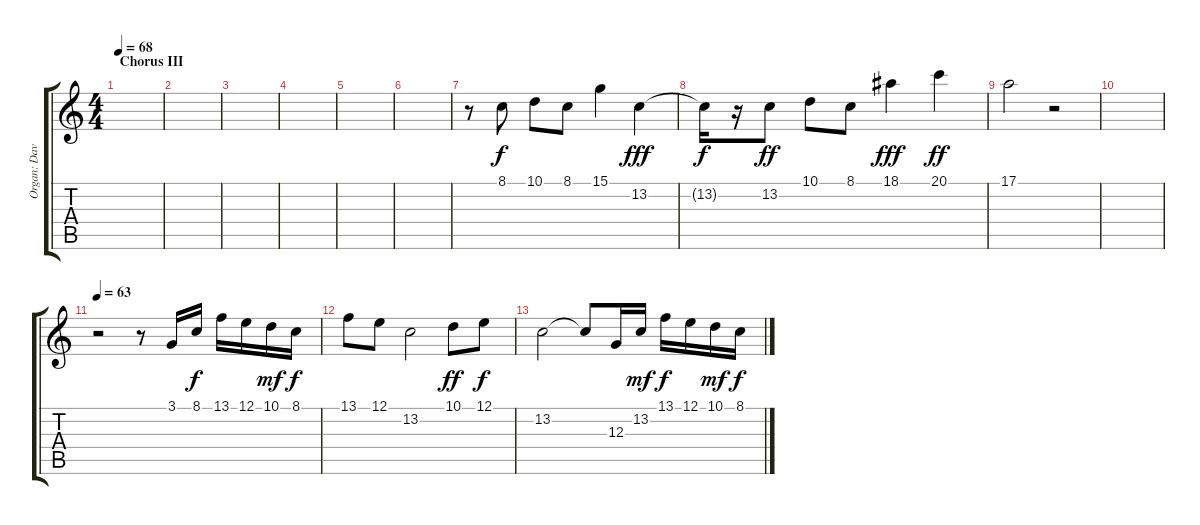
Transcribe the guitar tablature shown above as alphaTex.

\track ("Organ: Dave Hentschel" "Organ: Dav") {instrument rockorgan}
\staff {score tabs}
\tuning (E4 B3 G3 D3 A2 E2) {hide}
\ts (4 4)
\section ("" "Chorus III")
\tempo 68
\clef g2
\ks c
|
|
|
|
|
|
r.8 8.1.8 10.1.8 8.1.8 15.1.4 13.2.4{dy fff} |
13.2{t}.16{dy f} r.16 13.2.8{dy ff} 10.1.8 8.1.8 18.1.4{dy fff} 20.1.4{dy ff} |
17.1.2 r.2 |
|
\tempo 63
r.2 r.8 3.1.16 8.1.16{dy f} 13.1.16 12.1.16 10.1.16{dy mf} 8.1.16{dy f} |
13.1.8 12.1.8 13.2.2 10.1.8{dy ff} 12.1.8{dy f} |
13.2.2 13.2{t}.8 12.3.16 13.2.16{dy mf} 13.1.16{dy f} 12.1.16 10.1.16{dy mf} 8.1.16{dy f}
